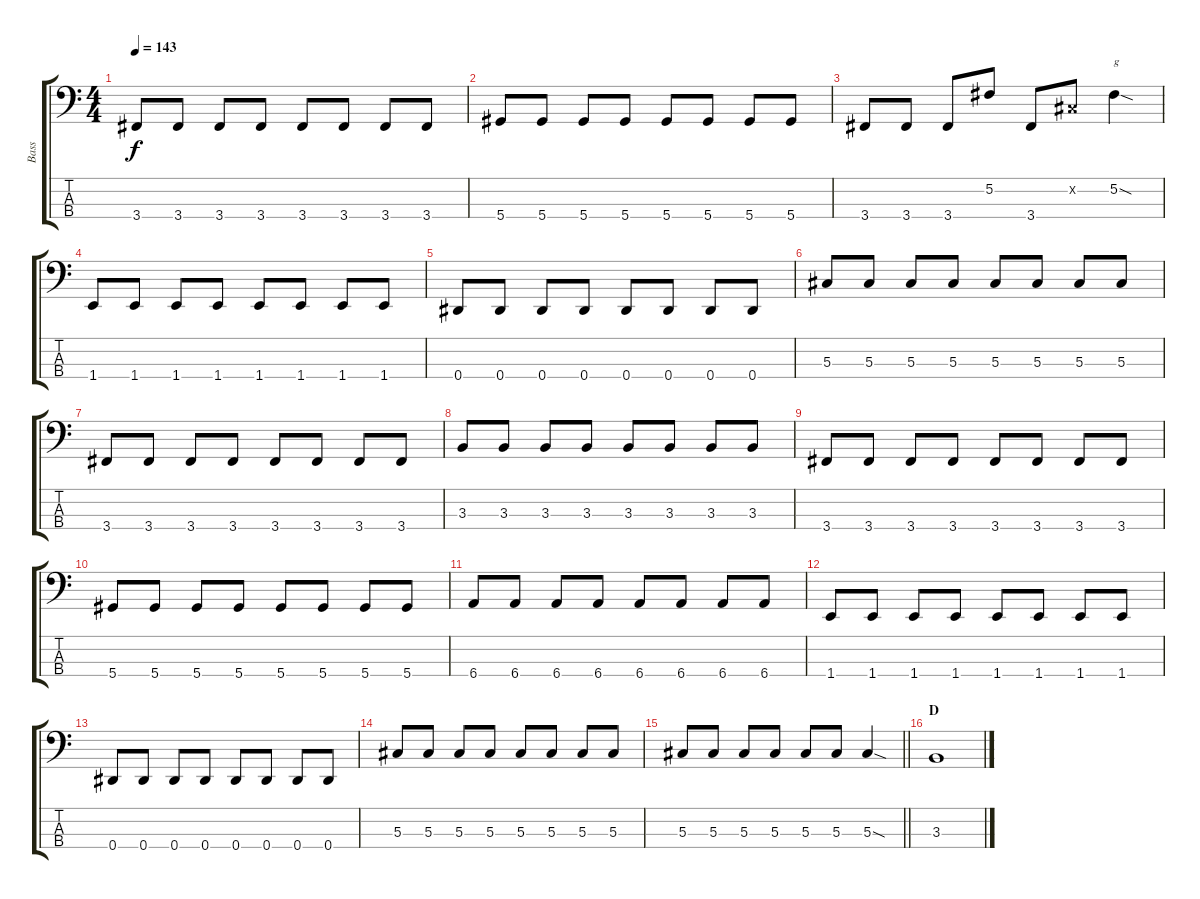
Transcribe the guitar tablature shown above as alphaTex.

\track ("Bass" "Bass") {instrument electricbasspick}
\staff {score tabs}
\tuning (Gb2 Db2 Ab1 Eb1) {hide}
\ts (4 4)
\tempo 143
\clef f4
\ks c
3.4.8{dy f} 3.4.8 3.4.8 3.4.8 3.4.8 3.4.8 3.4.8 3.4.8 |
5.4.8 5.4.8 5.4.8 5.4.8 5.4.8 5.4.8 5.4.8 5.4.8 |
3.4.8 3.4.8 3.4.8 5.2.8 3.4.8 0.2{x}.8 5.2{sod}.4{txt "g"} |
1.4.8 1.4.8 1.4.8 1.4.8 1.4.8 1.4.8 1.4.8 1.4.8 |
0.4.8 0.4.8 0.4.8 0.4.8 0.4.8 0.4.8 0.4.8 0.4.8 |
5.3.8 5.3.8 5.3.8 5.3.8 5.3.8 5.3.8 5.3.8 5.3.8 |
3.4.8 3.4.8 3.4.8 3.4.8 3.4.8 3.4.8 3.4.8 3.4.8 |
3.3.8 3.3.8 3.3.8 3.3.8 3.3.8 3.3.8 3.3.8 3.3.8 |
3.4.8 3.4.8 3.4.8 3.4.8 3.4.8 3.4.8 3.4.8 3.4.8 |
5.4.8 5.4.8 5.4.8 5.4.8 5.4.8 5.4.8 5.4.8 5.4.8 |
6.4.8 6.4.8 6.4.8 6.4.8 6.4.8 6.4.8 6.4.8 6.4.8 |
1.4.8 1.4.8 1.4.8 1.4.8 1.4.8 1.4.8 1.4.8 1.4.8 |
0.4.8 0.4.8 0.4.8 0.4.8 0.4.8 0.4.8 0.4.8 0.4.8 |
5.3.8 5.3.8 5.3.8 5.3.8 5.3.8 5.3.8 5.3.8 5.3.8 |
\barLineRight lightlight
5.3.8 5.3.8 5.3.8 5.3.8 5.3.8 5.3.8 5.3{sod}.4 |
\section ("" "D")
3.3.1
